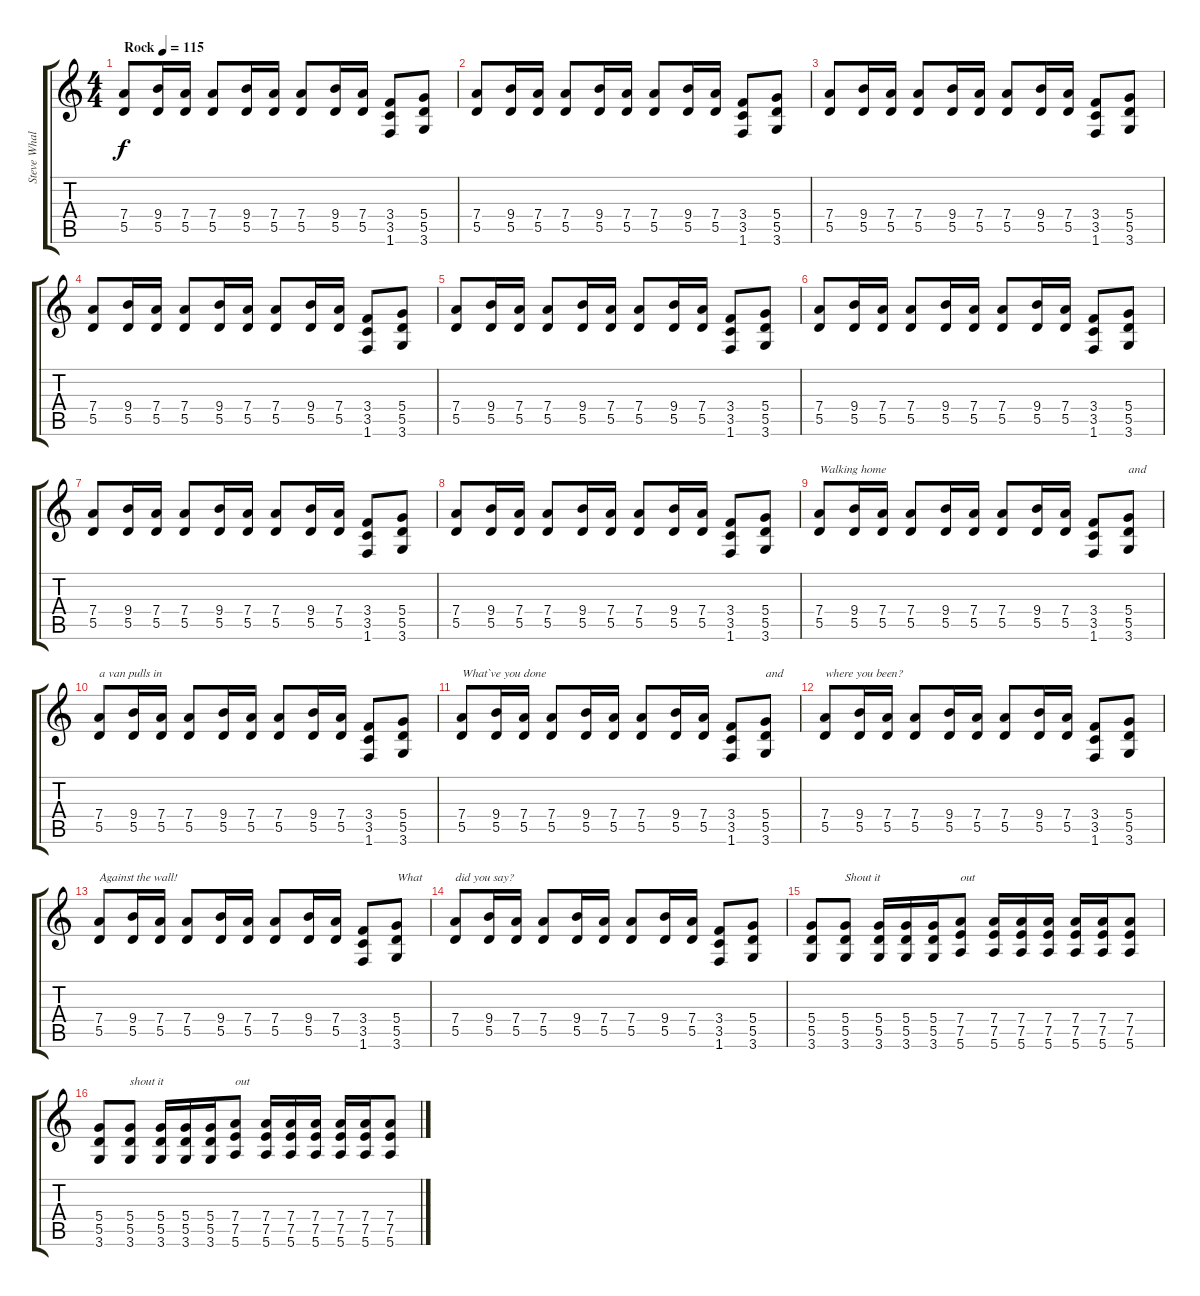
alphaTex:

\track ("Steve Whale - Guitar" "Steve Whal") {instrument distortionguitar}
\staff {score tabs}
\tuning (E4 B3 G3 D3 A2 E2) {hide}
\ts (4 4)
\tempo (115 "Rock")
\clef g2
\ks c
(7.4 5.5).8{dy f instrument distortionguitar} (9.4 5.5).16 (7.4 5.5).16 (7.4 5.5).8 (9.4 5.5).16 (7.4 5.5).16 (7.4 5.5).8 (9.4 5.5).16 (7.4 5.5).16 (3.4 3.5 1.6).8 (5.4 5.5 3.6).8 |
(7.4 5.5).8 (9.4 5.5).16 (7.4 5.5).16 (7.4 5.5).8 (9.4 5.5).16 (7.4 5.5).16 (7.4 5.5).8 (9.4 5.5).16 (7.4 5.5).16 (3.4 3.5 1.6).8 (5.4 5.5 3.6).8 |
(7.4 5.5).8 (9.4 5.5).16 (7.4 5.5).16 (7.4 5.5).8 (9.4 5.5).16 (7.4 5.5).16 (7.4 5.5).8 (9.4 5.5).16 (7.4 5.5).16 (3.4 3.5 1.6).8 (5.4 5.5 3.6).8 |
(7.4 5.5).8 (9.4 5.5).16 (7.4 5.5).16 (7.4 5.5).8 (9.4 5.5).16 (7.4 5.5).16 (7.4 5.5).8 (9.4 5.5).16 (7.4 5.5).16 (3.4 3.5 1.6).8 (5.4 5.5 3.6).8 |
(7.4 5.5).8 (9.4 5.5).16 (7.4 5.5).16 (7.4 5.5).8 (9.4 5.5).16 (7.4 5.5).16 (7.4 5.5).8 (9.4 5.5).16 (7.4 5.5).16 (3.4 3.5 1.6).8 (5.4 5.5 3.6).8 |
(7.4 5.5).8 (9.4 5.5).16 (7.4 5.5).16 (7.4 5.5).8 (9.4 5.5).16 (7.4 5.5).16 (7.4 5.5).8 (9.4 5.5).16 (7.4 5.5).16 (3.4 3.5 1.6).8 (5.4 5.5 3.6).8 |
(7.4 5.5).8 (9.4 5.5).16 (7.4 5.5).16 (7.4 5.5).8 (9.4 5.5).16 (7.4 5.5).16 (7.4 5.5).8 (9.4 5.5).16 (7.4 5.5).16 (3.4 3.5 1.6).8 (5.4 5.5 3.6).8 |
(7.4 5.5).8 (9.4 5.5).16 (7.4 5.5).16 (7.4 5.5).8 (9.4 5.5).16 (7.4 5.5).16 (7.4 5.5).8 (9.4 5.5).16 (7.4 5.5).16 (3.4 3.5 1.6).8 (5.4 5.5 3.6).8 |
(7.4 5.5).8{txt "Walking home"} (9.4 5.5).16 (7.4 5.5).16 (7.4 5.5).8 (9.4 5.5).16 (7.4 5.5).16 (7.4 5.5).8 (9.4 5.5).16 (7.4 5.5).16 (3.4 3.5 1.6).8 (5.4 5.5 3.6).8{txt "and"} |
(7.4 5.5).8{txt "a van pulls in"} (9.4 5.5).16 (7.4 5.5).16 (7.4 5.5).8 (9.4 5.5).16 (7.4 5.5).16 (7.4 5.5).8 (9.4 5.5).16 (7.4 5.5).16 (3.4 3.5 1.6).8 (5.4 5.5 3.6).8 |
(7.4 5.5).8{txt "What`ve you done"} (9.4 5.5).16 (7.4 5.5).16 (7.4 5.5).8 (9.4 5.5).16 (7.4 5.5).16 (7.4 5.5).8 (9.4 5.5).16 (7.4 5.5).16 (3.4 3.5 1.6).8 (5.4 5.5 3.6).8{txt "and"} |
(7.4 5.5).8{txt "where you been?"} (9.4 5.5).16 (7.4 5.5).16 (7.4 5.5).8 (9.4 5.5).16 (7.4 5.5).16 (7.4 5.5).8 (9.4 5.5).16 (7.4 5.5).16 (3.4 3.5 1.6).8 (5.4 5.5 3.6).8 |
(7.4 5.5).8{txt "Against the wall!"} (9.4 5.5).16 (7.4 5.5).16 (7.4 5.5).8 (9.4 5.5).16 (7.4 5.5).16 (7.4 5.5).8 (9.4 5.5).16 (7.4 5.5).16 (3.4 3.5 1.6).8 (5.4 5.5 3.6).8{txt "What"} |
(7.4 5.5).8{txt "did you say?"} (9.4 5.5).16 (7.4 5.5).16 (7.4 5.5).8 (9.4 5.5).16 (7.4 5.5).16 (7.4 5.5).8 (9.4 5.5).16 (7.4 5.5).16 (3.4 3.5 1.6).8 (5.4 5.5 3.6).8 |
(5.4 5.5 3.6).8 (5.4 5.5 3.6).8{txt "Shout it"} (5.4 5.5 3.6).16 (5.4 5.5 3.6).16 (5.4 5.5 3.6).16 (7.4 7.5 5.6).8{txt "out"} (7.4 7.5 5.6).16 (7.4 7.5 5.6).16 (7.4 7.5 5.6).16 (7.4 7.5 5.6).16 (7.4 7.5 5.6).16 (7.4 7.5 5.6).8 |
(5.4 5.5 3.6).8 (5.4 5.5 3.6).8{txt "shout it"} (5.4 5.5 3.6).16 (5.4 5.5 3.6).16 (5.4 5.5 3.6).16 (7.4 7.5 5.6).8{txt "out"} (7.4 7.5 5.6).16 (7.4 7.5 5.6).16 (7.4 7.5 5.6).16 (7.4 7.5 5.6).16 (7.4 7.5 5.6).16 (7.4 7.5 5.6).8
